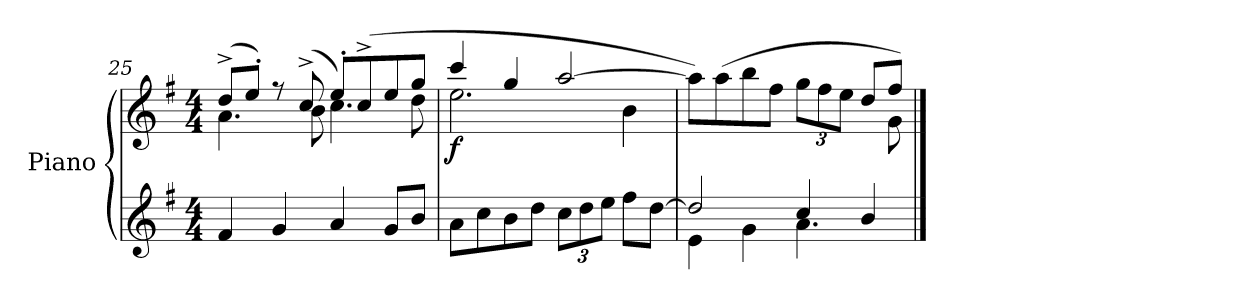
**kern	**kern	**dynam
*part1	*part1	*part1
*staff2	*staff1	*staff1/2
*I"Piano	*	*
*I'Pno.	*	*
!!LO:LB:g=z
*clefG2	*clefG2	*
*k[f#]	*k[f#]	*
*M4/4	*M4/4	*
=25	=25	=25
*	*^	*
4f#/	(>8dd^/L	4.a\	.
.	8ee'/J)	.	.
4g/	8r	.	.
.	(>8cc^/	8b\	.
4a/	8ee'/L)	4.cc\	.
.	(>8cc^/	.	.
8g/L	8ee/	.	.
8b/J	8gg/J	8dd\	.
=26	=26	=26	=26
!	!	!	!LO:DY:b
8a\L	4ccc/	2.ee\	f
8cc\	.	.	.
8b\	4gg/	.	.
8dd\J	.	.	.
*Xbrackettup	*	*	*
12cc\L	[2aa/	.	.
12dd\	.	.	.
12ee\J	.	.	.
8ff#\L	.	4b\	.
[8dd\J	.	.	.
=27	=27	=27	=27
*^	*	*	*
2dd/]	4e\	8aa\L])	2..ryy	.
.	.	(>8aa\	.	.
.	4g\	8bb\	.	.
.	.	8ff#\J	.	.
*	*	*Xbrackettup	*	*
4cc/	4.a\	12gg\L	.	.
.	.	12ff#\	.	.
.	.	12ee\J	.	.
4b/	.	8dd/L	.	.
.	8ryy	8ff#/J)	8g\	.
*v	*v	*	*	*
*	*v	*v	*
==	==	==
*-	*-	*-
